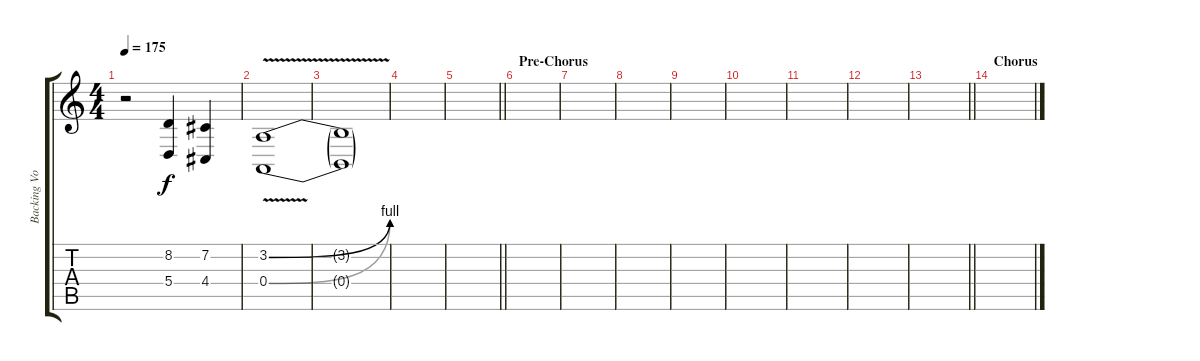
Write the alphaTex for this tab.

\track ("Backing Vocals" "Backing Vo") {instrument choiraahs}
\staff {score tabs}
\tuning (B3 Gb3 D3 A2 E2 B1) {hide}
\ts (4 4)
\tempo 175
\clef g2
\ks c
r.2{dy f} (8.2 5.4).4 (7.2 4.4).4 |
(3.2{be (bend 0 0 60 4)} 0.4{be (bend 0 0 60 4) v}).1 |
(3.2{t} 0.4{t}).1 |
|
\barLineRight lightlight
|
\section ("" "Pre-Chorus")
|
|
|
|
|
|
|
\barLineRight lightlight
|
\section ("" "Chorus")
